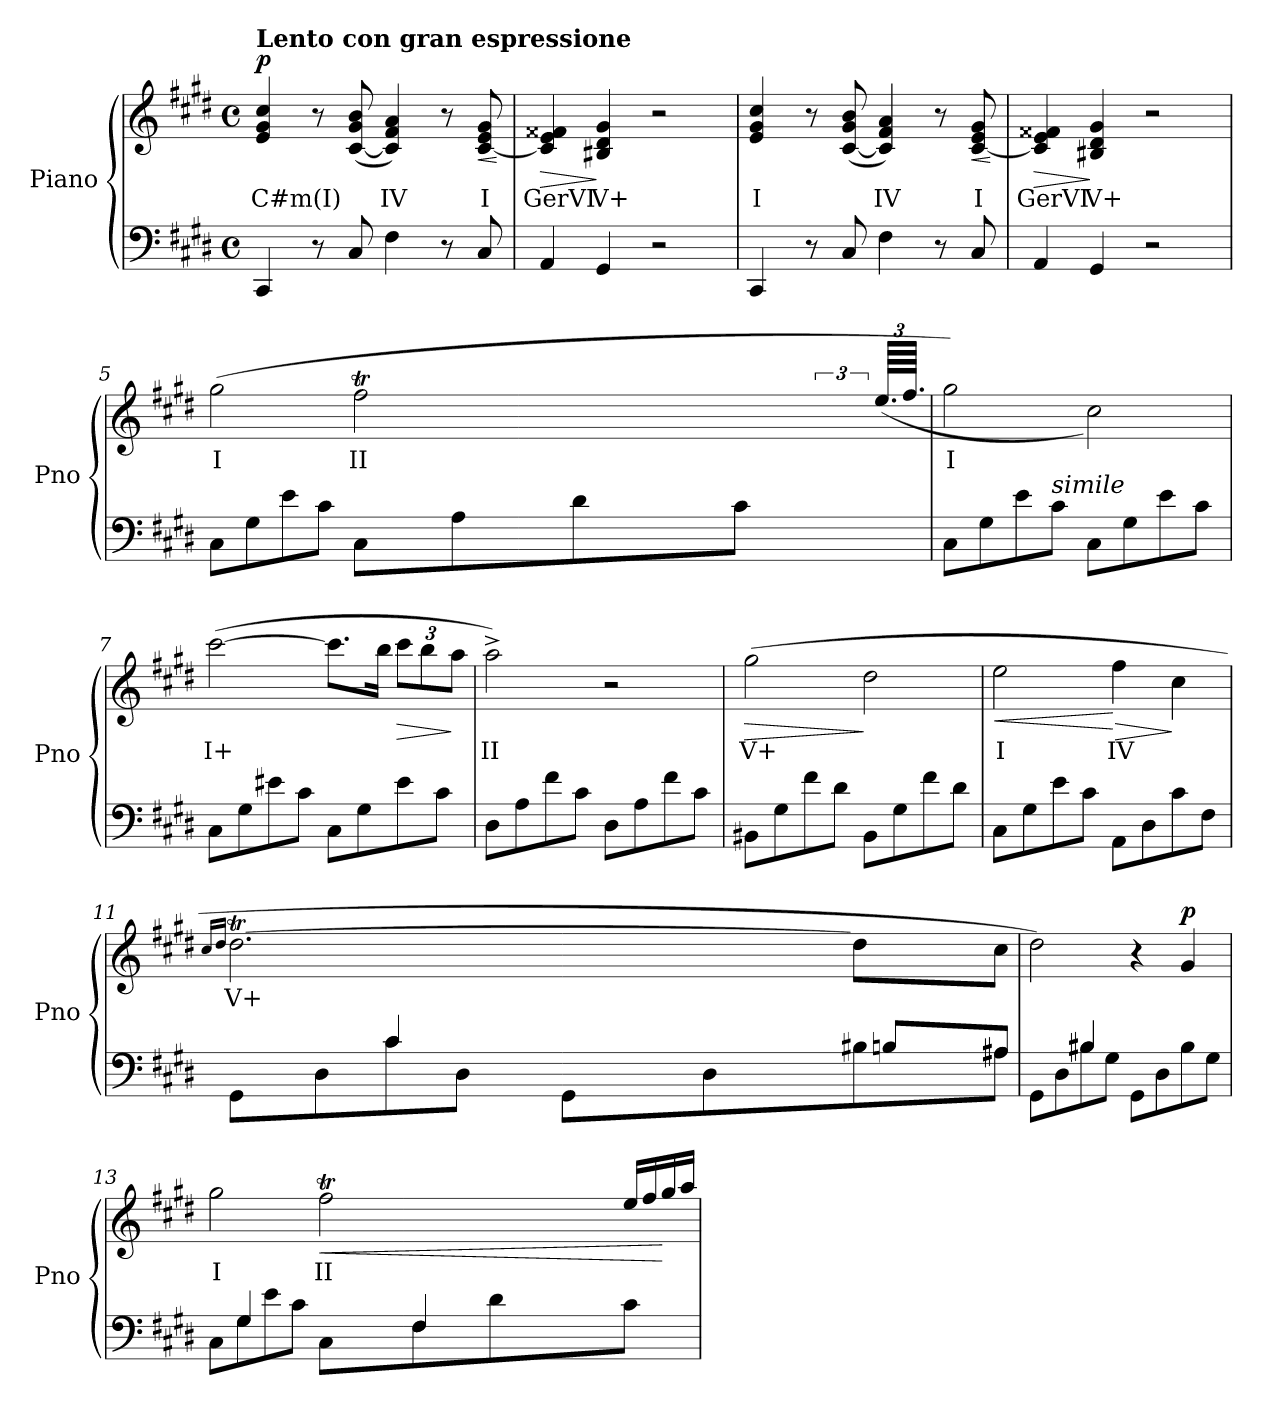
**kern	**kern	**text	**dynam
*part1	*part1	*part1	*part1
*staff2	*staff1	*staff1	*staff1/2
*I"Piano	*	*	*
*I'Pno	*	*	*
*clefF4	*clefG2	*	*
*k[f#c#g#d#]	*k[f#c#g#d#]	*	*
*M4/4	*M4/4	*	*
*met(c)	*met(c)	*	*
=1	=1	=1	=1
!	!LO:TX:a:B:t=Lento con gran espressione	!	!
!	!	!LO:LY:b	!LO:DY:b
4CC#/	4e/ 4g#/ 4cc#/	C#m(I)	p
8r	8r	.	.
8C#/	(>[8c#/ 8g#/ 8b/	.	.
!	!	!LO:LY:b	!
4F#\	4c#/] 4f#/ 4a/)	IV	.
8r	8r	.	.
!	!	!LO:LY:b	!LO:HP:b
8C#/	[8c#/ 8e/ 8g#/	I	<
.	.	.	[
=2	=2	=2	=2
!	!	!LO:LY:b	!LO:HP:b
4AA/	4c#/] 4e/ 4f##X/	GerVI	>
!	!	!LO:LY:b	!
4GG#/	4B#X/ 4d#/ 4g#/	V+	]
2r	2r	.	.
=3	=3	=3	=3
!	!	!LO:LY:b	!
4CC#/	4e/ 4g#/ 4cc#/	I	.
8r	8r	.	.
8C#/	(>[8c#/ 8g#/ 8b/	.	.
!	!	!LO:LY:b	!
4F#\	4c#/] 4f#/ 4a/)	IV	.
8r	8r	.	.
!	!	!LO:LY:b	!LO:HP:b
8C#/	[8c#/ 8e/ 8g#/	I	<
.	.	.	[
=4	=4	=4	=4
!	!	!LO:LY:b	!LO:HP:b
4AA/	4c#/] 4e/ 4f##X/	GerVI	>
!	!	!LO:LY:b	!
4GG#/	4B#X/ 4d#/ 4g#/	V+	]
2r	2r	.	.
!!LO:LB:g=z
=5	=5	=5	=5
!	!	!LO:LY:b	!
*	*^	*	*
8C#\L	(>2gg#\	2ryy	I	.
8G#\	.	.	.	.
8e\	.	.	.	.
8c#\J	.	.	.	.
!	!	!	!LO:LY:b	!
8C#\L	2ff#T\	32ff#yy	II	.
.	.	32gg#yy	.	.
.	.	32ff#yy	.	.
.	.	32gg#yy	.	.
8A\	.	32ff#yy	.	.
.	.	32gg#yy	.	.
.	.	64ff#yy	.	.
.	.	64gg#yy	.	.
.	.	64ff#yy	.	.
.	.	64gg#yy	.	.
8d#\	.	64ff#yy	.	.
.	.	64gg#yy	.	.
.	.	64ff#yy	.	.
.	.	64gg#yy	.	.
.	.	64ff#yy	.	.
.	.	64gg#yy	.	.
.	.	64ff#yy	.	.
.	.	64gg#yy	.	.
8c#\J	.	64ff#yy	.	.
.	.	64gg#yy	.	.
.	.	64ff#yy	.	.
.	.	64gg#yy	.	.
.	.	96ff#yy	.	.
.	.	96gg#yy	.	.
.	.	96ff#yy	.	.
*	*	*Xbrackettup	*	*
.	.	(<96.ee/LL	.	.
.	.	96.ff#/JJ	.	.
=6	=6	=6	=6	=6
!	!	!	!LO:LY:b	!
*	*v	*v	*	*
8C#\L	2gg#\)	I	.
8G#\	.	.	.
8e\	.	.	.
!LO:TX:a:i:t=simile	!	!	!
8c#\J	.	.	.
8C#\L	2cc#\)	.	.
8G#\	.	.	.
8e\	.	.	.
8c#\J	.	.	.
!!LO:LB:g=z
=7	=7	=7	=7
!	!	!LO:LY:b	!
8C#\L	(>[2ccc#\	I+	.
8G#\	.	.	.
8e#X\	.	.	.
8c#\J	.	.	.
8C#\L	8.ccc#\L]	.	.
8G#\	.	.	.
.	16bb\Jk	.	.
!	!	!	!LO:HP:b
8e#\	12ccc#\L	.	>
.	12bb\	.	.
8c#\J	.	.	.
.	12aa\J	.	]
=8	=8	=8	=8
!	!	!LO:LY:b	!
8D#\L	2aa^\)	II	.
8A\	.	.	.
8f#\	.	.	.
8c#\J	.	.	.
8D#\L	2r	.	.
8A\	.	.	.
8f#\	.	.	.
8c#\J	.	.	.
=9	=9	=9	=9
!	!	!LO:LY:b	!LO:HP:b
8BB#X\L	(>2gg#\	V+	>
8G#\	.	.	.
8f#\	.	.	.
8d#\J	.	.	.
8BB#\L	2dd#\	.	]
8G#\	.	.	.
8f#\	.	.	.
8d#\J	.	.	.
=10	=10	=10	=10
!	!	!LO:LY:b	!LO:HP:b
8C#\L	2ee\	I	<
8G#\	.	.	.
8e\	.	.	.
8c#\J	.	.	.
!	!	!LO:LY:b	!LO:HP:n=1:b
8AA\L	4ff#\	IV	[ >
8D#\	.	.	.
8c#\	4cc#\	.	]
8F#\J	.	.	.
!!LO:LB:g=z
=11	=11	=11	=11
.	16qcc#/LL	.	.
.	16qdd#/JJ	.	.
*^	*^	*	*
!	!	!	!	!LO:LY:b	!
8GG#\L	4ryy	[2.dd#t\	32cc#yy	V+	.
.	.	.	32dd#yy	.	.
.	.	.	32eeyy	.	.
.	.	.	32dd#yy	.	.
8D#\	.	.	32eeyy	.	.
.	.	.	32dd#yy	.	.
.	.	.	32eeyy	.	.
.	.	.	32dd#yy	.	.
8c#\	4c#/	.	32eeyy	.	.
.	.	.	32dd#yy	.	.
.	.	.	32eeyy	.	.
.	.	.	32dd#yy	.	.
8D#\J	.	.	32eeyy	.	.
.	.	.	32dd#yy	.	.
.	.	.	64eeyy	.	.
.	.	.	64dd#yy	.	.
.	.	.	64eeyy	.	.
.	.	.	64dd#yy	.	.
8GG#\L	4ryy	.	64eeyy	.	.
.	.	.	64dd#yy	.	.
.	.	.	64eeyy	.	.
.	.	.	64dd#yy	.	.
.	.	.	64eeyy	.	.
.	.	.	64dd#yy	.	.
.	.	.	64eeyy	.	.
.	.	.	64dd#yy	.	.
8D#\	.	.	64eeyy	.	.
.	.	.	64dd#yy	.	.
.	.	.	64eeyy	.	.
.	.	.	64dd#yy	.	.
.	.	.	64eeyy	.	.
.	.	.	64dd#yy	.	.
.	.	.	64eeyy	.	.
.	.	.	64dd#yy	.	.
8B#X\	8Bn/L	8dd#\L]	64eeyy	.	.
.	.	.	64dd#yy	.	.
.	.	.	64eeyy	.	.
.	.	.	64dd#yy	.	.
.	.	.	64eeyy	.	.
.	.	.	64dd#yy	.	.
.	.	.	64eeyy	.	.
.	.	.	64dd#yy	.	.
8A#X\J	8A#/J	8cc#\J	8ryy	.	.
*	*	*v	*v	*	*
!!LO:PB:g=z
=12	=12	=12	=12	=12
8GG#\L	4ryy	2dd#\)	.	.
8D#\	.	.	.	.
8B#X\	4B#/	.	.	.
8G#\J	.	.	.	.
8GG#\L	2ryy	4r	.	.
8D#\	.	.	.	.
!	!	!	!	!LO:DY:b
8B#\	.	4g#/	.	p
8G#\J	.	.	.	.
=13	=13	=13	=13	=13
!	!	!	!LO:LY:b	!
*	*	*^	*	*
8C#\L	8ryy	2gg#\	2ryy	I	.
8G#\	4G#/	.	.	.	.
8e\	.	.	.	.	.
8c#\J	4ryy	.	.	.	.
!	!	!	!	!LO:LY:b	!LO:HP:b
8C#\L	.	2ff#T\	32ff#yy	II	<
.	.	.	32gg#yy	.	.
.	.	.	32ff#yy	.	.
.	.	.	32gg#yy	.	.
8F#\	4F#/	.	32ff#yy	.	.
.	.	.	32gg#yy	.	.
.	.	.	32ff#yy	.	.
.	.	.	32gg#yy	.	.
8d#\	.	.	32ff#yy	.	.
.	.	.	64gg#yy	.	.
.	.	.	64ff#yy	.	.
.	.	.	64gg#yy	.	.
.	.	.	64ff#yy	.	.
.	.	.	64gg#yy	.	.
.	.	.	64ff#yy	.	.
8c#\J	8ryy	.	16ee/LL	.	.
.	.	.	16ff#/	.	.
8ryy	8ryy	8ryy	16gg#/	.	[
.	.	.	16aa/JJ	.	.
*v	*v	*	*	*	*
*	*v	*v	*	*
=	=	=	=
*-	*-	*-	*-
